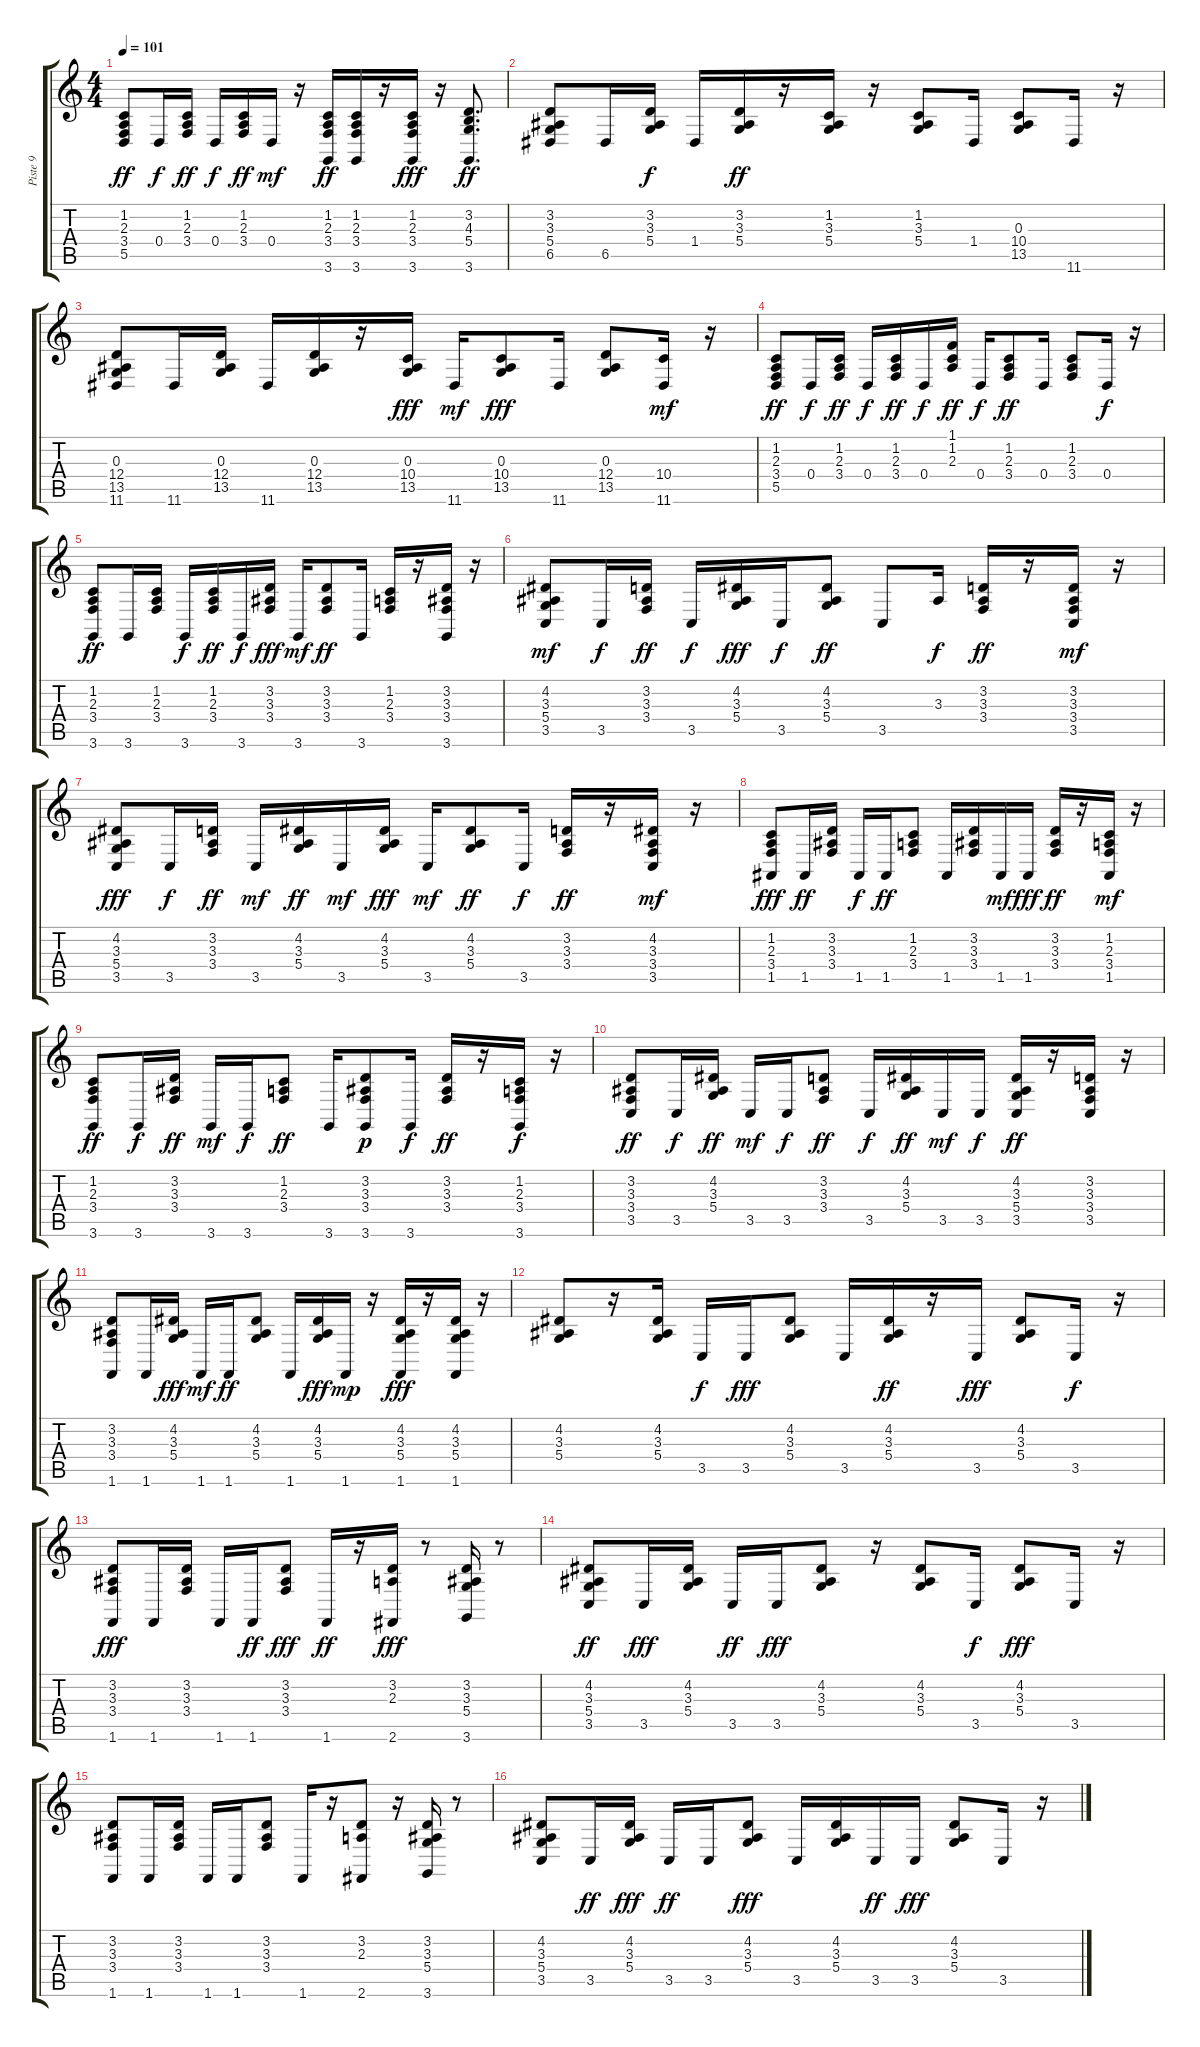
\track ("Piste 9" "Piste 9") {instrument brightacousticpiano}
\staff {score tabs}
\tuning (E4 B3 G3 D3 A2 E2) {hide}
\ts (4 4)
\tempo 101
\clef g2
\ks c
(1.2 2.3 3.4 5.5).8{dy ff} 0.4.16{dy f} (1.2 2.3 3.4).16{dy ff} 0.4.16{dy f} (1.2 2.3 3.4).16{dy ff} 0.4.16{dy mf} r.16 (1.2 2.3 3.4 3.6).16{dy ff} (1.2 2.3 3.4 3.6).16 r.16 (1.2 2.3 3.4 3.6).16{dy fff} r.16 (3.2 4.3 5.4 3.6).8{d dy ff} |
(3.2 3.3 5.4 6.5).8 6.5.16 (3.2 3.3 5.4).16{dy f} 1.4.16 (3.2 3.3 5.4).16{dy ff} r.16 (1.2 3.3 5.4).16 r.16 (1.2 3.3 5.4).8 1.4.16 (0.3 10.4 13.5).8 11.6.16 r.16 |
(0.3 12.4 13.5 11.6).8 11.6.16 (0.3 12.4 13.5).16 11.6.16 (0.3 12.4 13.5).16 r.16 (0.3 10.4 13.5).16{dy fff} 11.6.16{dy mf} (0.3 10.4 13.5).8{dy fff} 11.6.16 (0.3 12.4 13.5).8 (10.4 11.6).16{dy mf} r.16 |
(1.2 2.3 3.4 5.5).8{dy ff} 0.4.16{dy f} (1.2 2.3 3.4).16{dy ff} 0.4.16{dy f} (1.2 2.3 3.4).16{dy ff} 0.4.16{dy f} (1.1 1.2 2.3).16{dy ff} 0.4.16{dy f} (1.2 2.3 3.4).8{dy ff} 0.4.16 (1.2 2.3 3.4).8 0.4.16{dy f} r.16 |
(1.2 2.3 3.4 3.6).8{dy ff} 3.6.16 (1.2 2.3 3.4).16 3.6.16{dy f} (1.2 2.3 3.4).16{dy ff} 3.6.16{dy f} (3.2 3.3 3.4).16{dy fff} 3.6.16{dy mf} (3.2 3.3 3.4).8{dy ff} 3.6.16 (1.2 2.3 3.4).16 r.16 (3.2 3.3 3.4 3.6).16 r.16 |
(4.2 3.3 5.4 3.5).8{dy mf} 3.5.16{dy f} (3.2 3.3 3.4).16{dy ff} 3.5.16{dy f} (4.2 3.3 5.4).16{dy fff} 3.5.16{dy f} (4.2 3.3 5.4).8{dy ff} 3.5.8 3.3.16{dy f} (3.2 3.3 3.4).16{dy ff} r.16 (3.2 3.3 3.4 3.5).16{dy mf} r.16 |
(4.2 3.3 5.4 3.5).8{dy fff} 3.5.16{dy f} (3.2 3.3 3.4).16{dy ff} 3.5.16{dy mf} (4.2 3.3 5.4).16{dy ff} 3.5.16{dy mf} (4.2 3.3 5.4).16{dy fff} 3.5.16{dy mf} (4.2 3.3 5.4).8{dy ff} 3.5.16{dy f} (3.2 3.3 3.4).16{dy ff} r.16 (4.2 3.3 3.4 3.5).16{dy mf} r.16 |
(1.2 2.3 3.4 1.5).8{dy fff} 1.5.16{dy ff} (3.2 3.3 3.4).16 1.5.16{dy f} 1.5.16{dy ff} (1.2 2.3 3.4).8 1.5.16 (3.2 3.3 3.4).16 1.5.16{dy mf} 1.5.16{dy fff} (3.2 3.3 3.4).16{dy ff} r.16 (1.2 2.3 3.4 1.5).16{dy mf} r.16 |
(1.2 2.3 3.4 3.6).8{dy ff} 3.6.16{dy f} (3.2 3.3 3.4).16{dy ff} 3.6.16{dy mf} 3.6.16{dy f} (1.2 2.3 3.4).8{dy ff} 3.6.16 (3.2 3.3 3.4 3.6).8{dy p} 3.6.16{dy f} (3.2 3.3 3.4).16{dy ff} r.16 (1.2 2.3 3.4 3.6).16{dy f} r.16 |
(3.2 3.3 3.4 3.5).8{dy ff} 3.5.16{dy f} (4.2 3.3 5.4).16{dy ff} 3.5.16{dy mf} 3.5.16{dy f} (3.2 3.3 3.4).8{dy ff} 3.5.16{dy f} (4.2 3.3 5.4).16{dy ff} 3.5.16{dy mf} 3.5.16{dy f} (4.2 3.3 5.4 3.5).16{dy ff} r.16 (3.2 3.3 3.4 3.5).16 r.16 |
(3.2 3.3 3.4 1.6).8 1.6.16 (4.2 3.3 5.4).16{dy fff} 1.6.16{dy mf} 1.6.16{dy ff} (4.2 3.3 5.4).8 1.6.16 (4.2 3.3 5.4).16{dy fff} 1.6.16{dy mp} r.16 (4.2 3.3 5.4 1.6).16{dy fff} r.16 (4.2 3.3 5.4 1.6).16 r.16 |
(4.2 3.3 5.4).8 r.16 (4.2 3.3 5.4).16 3.5.16{dy f} 3.5.16{dy fff} (4.2 3.3 5.4).8 3.5.16 (4.2 3.3 5.4).16{dy ff} r.16 3.5.16{dy fff} (4.2 3.3 5.4).8 3.5.16{dy f} r.16 |
(3.2 3.3 3.4 1.6).8{dy fff} 1.6.16 (3.2 3.3 3.4).16 1.6.16 1.6.16{dy ff} (3.2 3.3 3.4).8{dy fff} 1.6.16{dy ff} r.16 (3.2 2.3 2.6).16{dy fff} r.8 (3.2 3.3 5.4 3.6).16 r.8 |
(4.2 3.3 5.4 3.5).8{dy ff} 3.5.16{dy fff} (4.2 3.3 5.4).16 3.5.16{dy ff} 3.5.16{dy fff} (4.2 3.3 5.4).8 r.16 (4.2 3.3 5.4).8 3.5.16{dy f} (4.2 3.3 5.4).8{dy fff} 3.5.16 r.16 |
(3.2 3.3 3.4 1.6).8 1.6.16 (3.2 3.3 3.4).16 1.6.16 1.6.16 (3.2 3.3 3.4).8 1.6.16 r.16 (3.2 2.3 2.6).8 r.16 (3.2 3.3 5.4 3.6).16 r.8 |
(4.2 3.3 5.4 3.5).8 3.5.16{dy ff} (4.2 3.3 5.4).16{dy fff} 3.5.16{dy ff} 3.5.16 (4.2 3.3 5.4).8{dy fff} 3.5.16 (4.2 3.3 5.4).16 3.5.16{dy ff} 3.5.16{dy fff} (4.2 3.3 5.4).8 3.5.16 r.16
